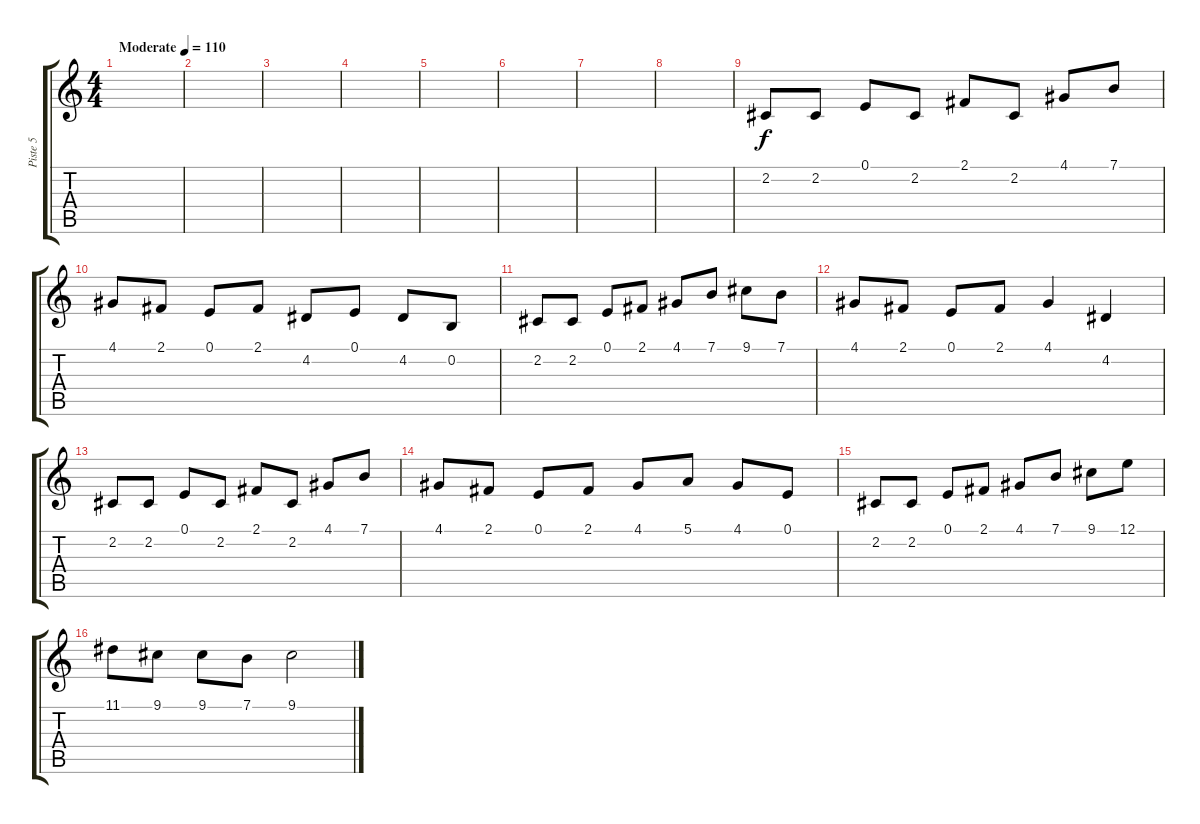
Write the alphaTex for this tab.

\track ("Piste 5" "Piste 5") {instrument pizzicatostrings}
\staff {score tabs}
\tuning (E4 B3 G3 D3 A2 E2) {hide}
\ts (4 4)
\tempo (110 "Moderate")
\clef g2
\ks c
|
|
|
|
|
|
|
|
2.2.8 2.2.8 0.1.8 2.2.8 2.1.8 2.2.8 4.1.8 7.1.8 |
4.1.8 2.1.8 0.1.8 2.1.8 4.2.8 0.1.8 4.2.8 0.2.8 |
2.2.8 2.2.8 0.1.8 2.1.8 4.1.8 7.1.8 9.1.8 7.1.8 |
4.1.8 2.1.8 0.1.8 2.1.8 4.1.4 4.2.4 |
2.2.8 2.2.8 0.1.8 2.2.8 2.1.8 2.2.8 4.1.8 7.1.8 |
4.1.8 2.1.8 0.1.8 2.1.8 4.1.8 5.1.8 4.1.8 0.1.8 |
2.2.8 2.2.8 0.1.8 2.1.8 4.1.8 7.1.8 9.1.8 12.1.8 |
11.1.8 9.1.8 9.1.8 7.1.8 9.1.2
